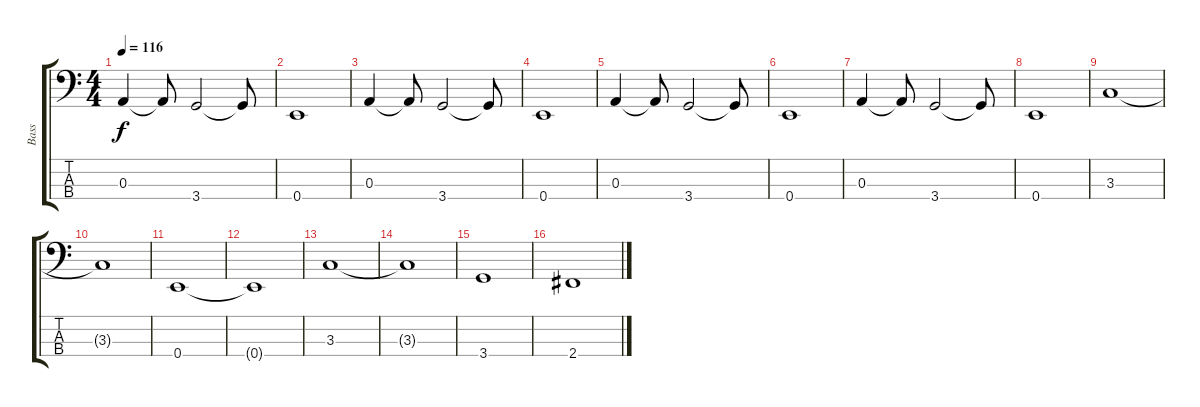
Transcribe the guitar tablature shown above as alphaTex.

\track ("Bass" "Bass") {instrument electricbassfinger}
\staff {score tabs}
\tuning (G2 D2 A1 E1) {hide}
\ts (4 4)
\tempo 116
\clef f4
\ks c
0.3.4{dy f} 0.3{t}.8 3.4.2 3.4{t}.8 |
0.4.1 |
0.3.4 0.3{t}.8 3.4.2 3.4{t}.8 |
0.4.1 |
0.3.4 0.3{t}.8 3.4.2 3.4{t}.8 |
0.4.1 |
0.3.4 0.3{t}.8 3.4.2 3.4{t}.8 |
0.4.1 |
3.3.1 |
3.3{t}.1 |
0.4.1 |
0.4{t}.1 |
3.3.1 |
3.3{t}.1 |
3.4.1 |
2.4.1
